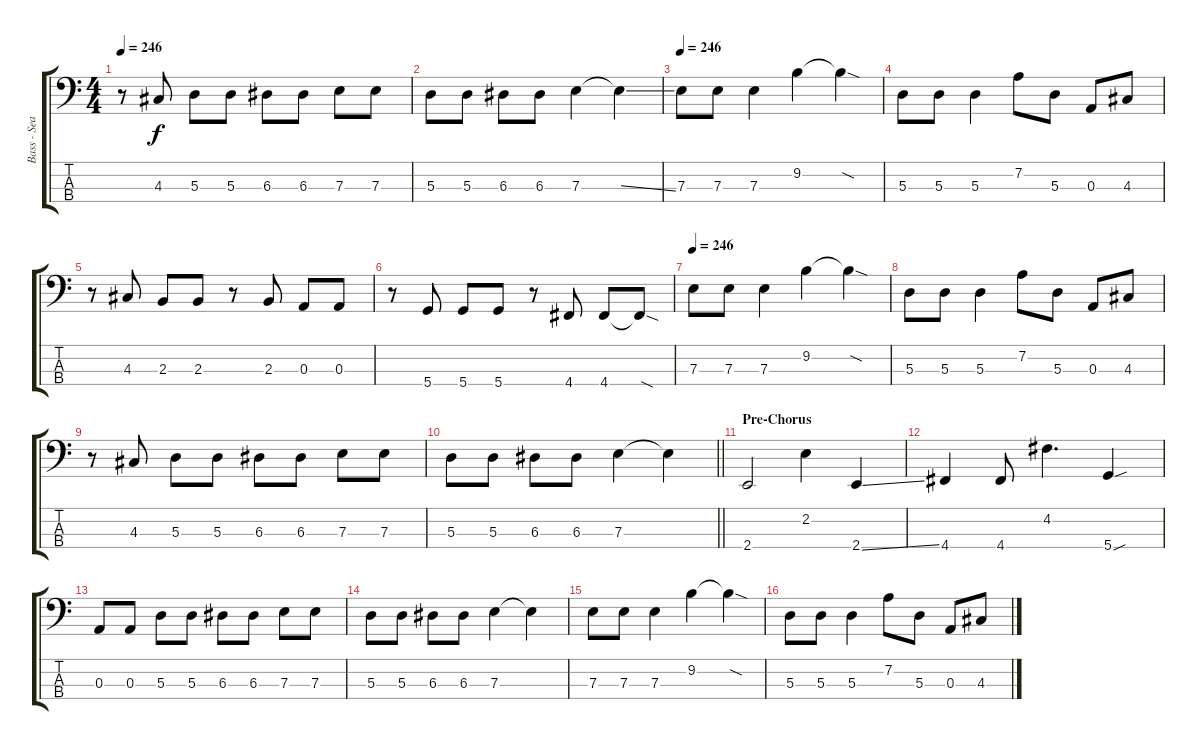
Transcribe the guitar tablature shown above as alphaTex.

\track ("Bass - Sean" "Bass - Sea") {instrument fretlessbass}
\staff {score tabs}
\tuning (G2 D2 A1 D1) {hide}
\ts (4 4)
\tempo 246
\clef f4
\ks c
r.8{dy f} 4.3.8 5.3.8 5.3.8 6.3.8 6.3.8 7.3.8 7.3.8 |
5.3.8 5.3.8 6.3.8 6.3.8 7.3.4 7.3{ss t}.4 |
\tempo 246
7.3.8 7.3.8 7.3.4 9.2.4 9.2{sod t}.4 |
5.3.8 5.3.8 5.3.4 7.2.8 5.3.8 0.3.8 4.3.8 |
r.8 4.3.8 2.3.8 2.3.8 r.8 2.3.8 0.3.8 0.3.8 |
r.8 5.4.8 5.4.8 5.4.8 r.8 4.4.8 4.4.8 4.4{sod t}.8 |
\tempo 246
7.3.8 7.3.8 7.3.4 9.2.4 9.2{sod t}.4 |
5.3.8 5.3.8 5.3.4 7.2.8 5.3.8 0.3.8 4.3.8 |
r.8 4.3.8 5.3.8 5.3.8 6.3.8 6.3.8 7.3.8 7.3.8 |
\barLineRight lightlight
5.3.8 5.3.8 6.3.8 6.3.8 7.3.4 7.3{t}.4 |
\section ("" "Pre-Chorus")
2.4.2 2.2.4 2.4{ss}.4 |
4.4.4 4.4.8 4.2.4{d} 5.4{sou}.4 |
0.3.8 0.3.8 5.3.8 5.3.8 6.3.8 6.3.8 7.3.8 7.3.8 |
5.3.8 5.3.8 6.3.8 6.3.8 7.3.4 7.3{t}.4 |
7.3.8 7.3.8 7.3.4 9.2.4 9.2{sod t}.4 |
5.3.8 5.3.8 5.3.4 7.2.8 5.3.8 0.3.8 4.3.8
